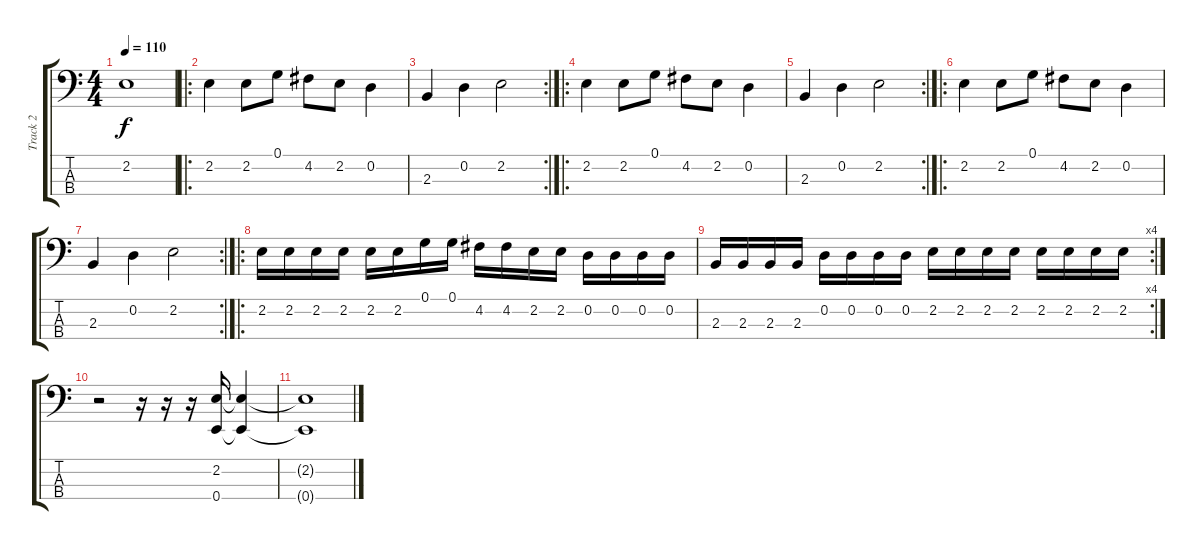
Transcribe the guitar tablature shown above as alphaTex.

\track ("Track 2" "Track 2") {instrument electricbassfinger}
\staff {score tabs}
\tuning (G2 D2 A1 E1) {hide}
\ts (4 4)
\tempo 110
\clef f4
\ks c
2.2.1{dy f} |
\ro
2.2.4{instrument electricbasspick} 2.2.8 0.1.8 4.2.8 2.2.8 0.2.4 |
\rc 2
2.3.4 0.2.4 2.2.2 |
\ro
2.2.4 2.2.8 0.1.8 4.2.8 2.2.8 0.2.4 |
\rc 2
2.3.4 0.2.4 2.2.2 |
\ro
2.2.4{instrument electricbassfinger} 2.2.8 0.1.8 4.2.8 2.2.8 0.2.4 |
\rc 2
2.3.4 0.2.4 2.2.2 |
\ro
2.2.16 2.2.16 2.2.16 2.2.16 2.2.16 2.2.16 0.1.16 0.1.16 4.2.16 4.2.16 2.2.16 2.2.16 0.2.16 0.2.16 0.2.16 0.2.16 |
\rc 4
2.3.16 2.3.16 2.3.16 2.3.16 0.2.16 0.2.16 0.2.16 0.2.16 2.2.16 2.2.16 2.2.16 2.2.16 2.2.16 2.2.16 2.2.16 2.2.16 |
r.2 r.16 r.16 r.16 (2.2 0.4).16 (2.2{t} 0.4{t}).4 |
(2.2{t} 0.4{t}).1
